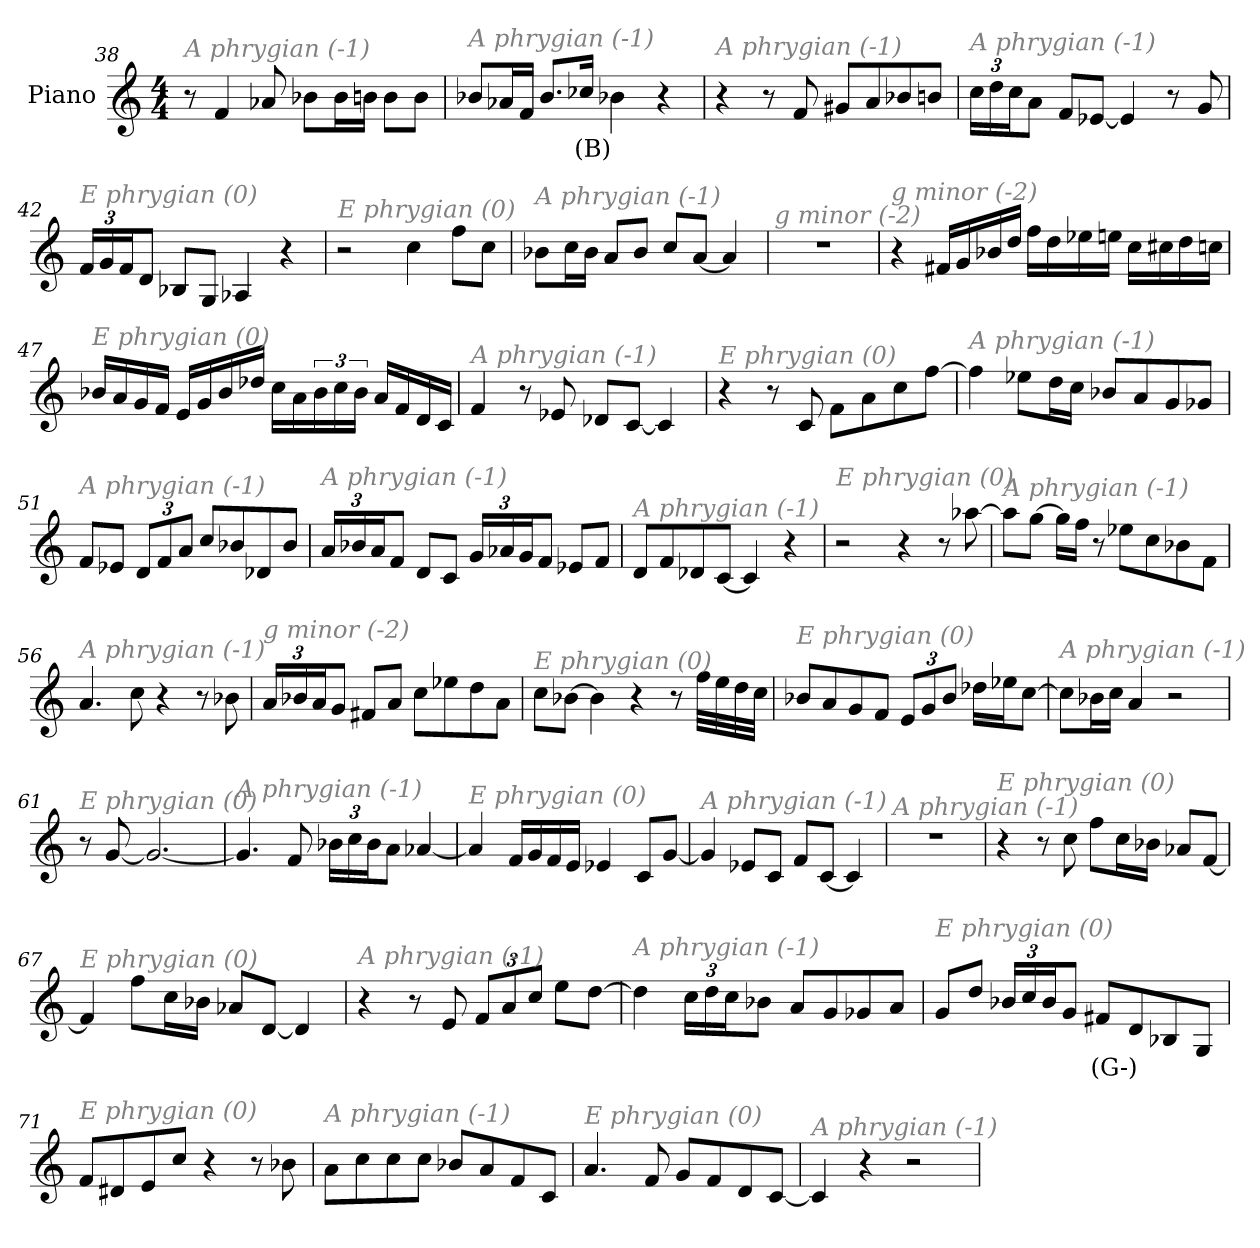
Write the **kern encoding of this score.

**kern	**text
*part1	*part1
*staff1	*staff1
*I"Piano	*
*I'Pno	*
*clefG2	*
*k[]	*
*M4/4	*
=38	=38
!LO:TX:i:color=#808080:t=A phrygian (-1)	!
8r	.
4f/	.
8a-X/	.
8b-X\L	.
16b-\L	.
16bn\JJ	.
8b\L	.
8b\J	.
!!LO:LB:g=z
=39	=39
!LO:TX:i:color=#808080:t=A phrygian (-1)	!
8b-X/L	.
16a-X/L	.
16f/JJ	.
8.b-/L	.
16cc-Xi/Jk	(B)
4b-X\	.
4r	.
=40	=40
!LO:TX:i:color=#808080:t=A phrygian (-1)	!
4r	.
8r	.
8f/	.
8g#X/L	.
8a/	.
8b-X/	.
8bn/J	.
=41	=41
*Xbrackettup	*
!LO:TX:i:color=#808080:t=A phrygian (-1)	!
24cc\LL	.
24dd\	.
24cc\J	.
8a\J	.
8f/L	.
[8e-X/J	.
4e-/]	.
8r	.
8g/	.
=42	=42
!LO:TX:i:color=#808080:t=E phrygian (0)	!
24f/LL	.
24g/	.
24f/J	.
8d/J	.
8B-X/L	.
8G/J	.
4A-X/	.
4r	.
!!LO:PB:g=z
=43	=43
!LO:TX:i:color=#808080:t=E phrygian (0)	!
2r	.
4cc\	.
8ff\L	.
8cc\J	.
=44	=44
!LO:TX:i:color=#808080:t=A phrygian (-1)	!
8b-X\L	.
16cc\L	.
16b-\JJ	.
8a/L	.
8b-/J	.
8cc/L	.
[8a/J	.
4a/]	.
=45	=45
!LO:TX:i:color=#808080:t=g minor (-2)	!
1r	.
=46	=46
!LO:TX:i:color=#808080:t=g minor (-2)	!
4r	.
16f#X/LL	.
16g/	.
16b-X/	.
16dd/JJ	.
16ff\LL	.
16dd\	.
16ee-X\	.
16een\JJ	.
16cc\LL	.
16cc#X\	.
16dd\	.
16ccn\JJ	.
!!LO:LB:g=z
=47	=47
!LO:TX:i:color=#808080:t=E phrygian (0)	!
16b-X/LL	.
16a/	.
16g/	.
16f/JJ	.
16e/LL	.
16g/	.
16b-/	.
16dd-X/JJ	.
16cc\LL	.
16a\	.
*brackettup	*
24b-\	.
24cc\	.
24b-\JJ	.
16a/LL	.
16f/	.
16d/	.
16c/JJ	.
=48	=48
!LO:TX:i:color=#808080:t=A phrygian (-1)	!
4f/	.
8r	.
8e-X/	.
8d-X/L	.
[8c/J	.
4c/]	.
=49	=49
!LO:TX:i:color=#808080:t=E phrygian (0)	!
4r	.
8r	.
8c/	.
8f\L	.
8a\	.
8cc\	.
[8ff\J	.
=50	=50
!LO:TX:i:color=#808080:t=A phrygian (-1)	!
4ff\]	.
8ee-X\L	.
16dd\L	.
16cc\JJ	.
8b-X/L	.
8a/	.
8g/	.
8g-X/J	.
!!LO:LB:g=z
=51	=51
!LO:TX:i:color=#808080:t=A phrygian (-1)	!
8f/L	.
8e-X/J	.
*Xbrackettup	*
12d/L	.
12f/	.
12a/J	.
8cc/L	.
8b-X/	.
8d-X/	.
8b-/J	.
=52	=52
!LO:TX:i:color=#808080:t=A phrygian (-1)	!
24a/LL	.
24b-X/	.
24a/J	.
8f/J	.
8d/L	.
8c/J	.
24g/LL	.
24a-X/	.
24g/J	.
8f/J	.
8e-X/L	.
8f/J	.
=53	=53
!LO:TX:i:color=#808080:t=A phrygian (-1)	!
8d/L	.
8f/	.
8d-X/	.
[8c/J	.
4c/]	.
4r	.
=54	=54
!LO:TX:i:color=#808080:t=E phrygian (0)	!
2r	.
4r	.
8r	.
[8aa-X\	.
!!LO:LB:g=z
=55	=55
!LO:TX:i:color=#808080:t=A phrygian (-1)	!
8aa-\L]	.
[8gg\J	.
16gg\LL]	.
16ff\JJ	.
8r	.
8ee-X\L	.
8cc\	.
8b-X\	.
8f\J	.
=56	=56
!LO:TX:i:color=#808080:t=A phrygian (-1)	!
4.a/	.
8cc\	.
4r	.
8r	.
8b-X\	.
=57	=57
!LO:TX:i:color=#808080:t=g minor (-2)	!
24a/LL	.
24b-X/	.
24a/J	.
8g/J	.
8f#X/L	.
8a/J	.
8cc\L	.
8ee-X\	.
8dd\	.
8a\J	.
=58	=58
!LO:TX:i:color=#808080:t=E phrygian (0)	!
8cc\L	.
[8b-X\J	.
4b-\]	.
4r	.
8r	.
32ff\LLL	.
32ee\	.
32dd\	.
32cc\JJJ	.
!!LO:LB:g=z
=59	=59
!LO:TX:i:color=#808080:t=E phrygian (0)	!
8b-X/L	.
8a/	.
8g/	.
8f/J	.
12e/L	.
12g/	.
12b-/J	.
16dd-X\LL	.
16ee-X\J	.
[8cc\J	.
=60	=60
!LO:TX:i:color=#808080:t=A phrygian (-1)	!
8cc\L]	.
16b-X\L	.
16cc\JJ	.
4a/	.
2r	.
=61	=61
!LO:TX:i:color=#808080:t=E phrygian (0)	!
8r	.
[8g/	.
2.g/_	.
=62	=62
!LO:TX:i:color=#808080:t=A phrygian (-1)	!
4.g/]	.
8f/	.
24b-X\LL	.
24cc\	.
24b-\J	.
8a\J	.
[4a-X/	.
=63	=63
!LO:TX:i:color=#808080:t=E phrygian (0)	!
4a-/]	.
16f/LL	.
16g/	.
16f/	.
16e/JJ	.
4e-X/	.
8c/L	.
[8g/J	.
!!LO:LB:g=z
=64	=64
!LO:TX:i:color=#808080:t=A phrygian (-1)	!
4g/]	.
8e-X/L	.
8c/J	.
8f/L	.
[8c/J	.
4c/]	.
=65	=65
!LO:TX:i:color=#808080:t=A phrygian (-1)	!
1r	.
=66	=66
!LO:TX:i:color=#808080:t=E phrygian (0)	!
4r	.
8r	.
8cc\	.
8ff\L	.
16cc\L	.
16b-X\JJ	.
8a-X/L	.
[8f/J	.
=67	=67
!LO:TX:i:color=#808080:t=E phrygian (0)	!
4f/]	.
8ff\L	.
16cc\L	.
16b-X\JJ	.
8a-X/L	.
[8d/J	.
4d/]	.
=68	=68
!LO:TX:i:color=#808080:t=A phrygian (-1)	!
4r	.
8r	.
8e/	.
12f/L	.
12a/	.
12cc/J	.
8ee\L	.
[8dd\J	.
!!LO:LB:g=z
=69	=69
!LO:TX:i:color=#808080:t=A phrygian (-1)	!
4dd\]	.
24cc\LL	.
24dd\	.
24cc\J	.
8b-X\J	.
8a/L	.
8g/	.
8g-X/	.
8a/J	.
=70	=70
!LO:TX:i:color=#808080:t=E phrygian (0)	!
8g/L	.
8dd/J	.
24b-X/LL	.
24cc/	.
24b-/J	.
8g/J	.
8f#Xj/L	(G-)
8d/	.
8B-X/	.
8G/J	.
=71	=71
!LO:TX:i:color=#808080:t=E phrygian (0)	!
8f/L	.
8d#X/	.
8e/	.
8cc/J	.
4r	.
8r	.
8b-X\	.
=72	=72
!LO:TX:i:color=#808080:t=A phrygian (-1)	!
8a\L	.
8cc\	.
8cc\	.
8cc\J	.
8b-X/L	.
8a/	.
8f/	.
8c/J	.
!!LO:LB:g=z
=73	=73
!LO:TX:i:color=#808080:t=E phrygian (0)	!
4.a/	.
8f/	.
8g/L	.
8f/	.
8d/	.
[8c/J	.
=74	=74
!LO:TX:i:color=#808080:t=A phrygian (-1)	!
4c/]	.
4r	.
2r	.
=	=
*-	*-
